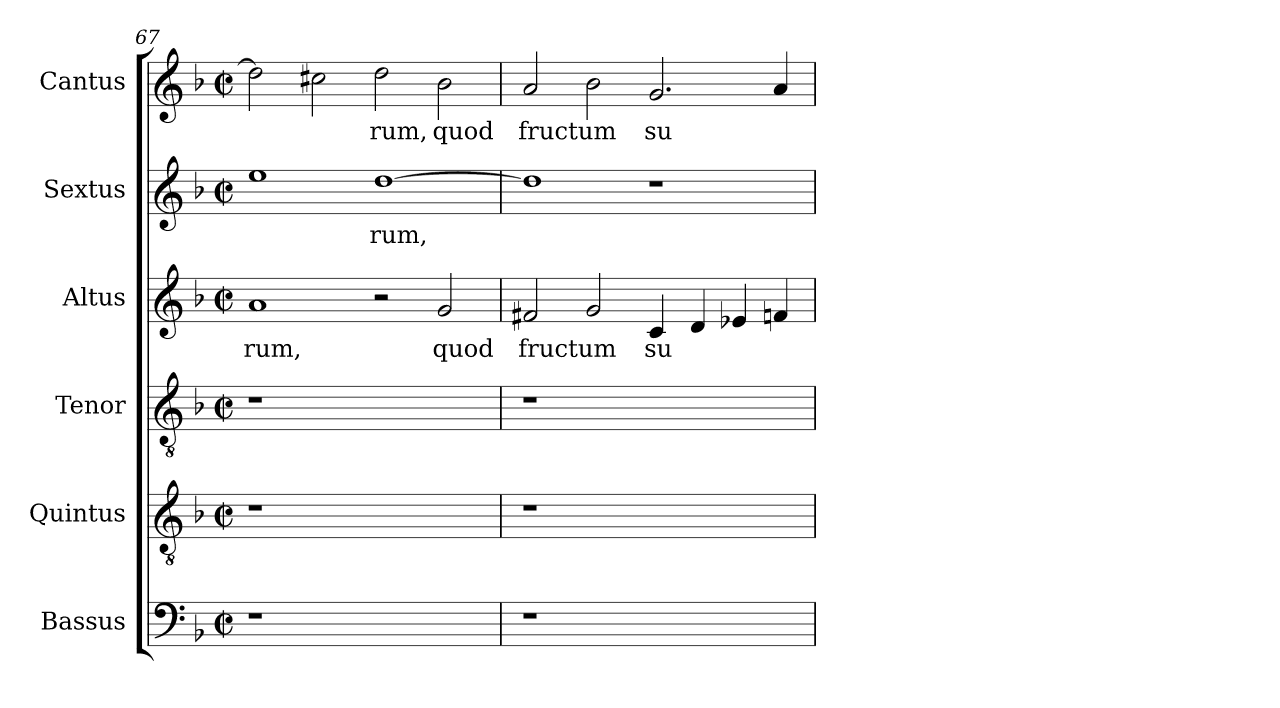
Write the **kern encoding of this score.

**kern	**kern	**kern	**kern	**text	**kern	**text	**kern	**text
*part6	*part5	*part4	*part3	*part3	*part2	*part2	*part1	*part1
*staff6	*staff5	*staff4	*staff3	*staff3	*staff2	*staff2	*staff1	*staff1
*I"Bassus	*I"Quintus	*I"Tenor	*I"Altus	*	*I"Sextus	*	*I"Cantus	*
*I'B	*I'Q	*I'T	*I'A	*	*I'S	*	*I'C	*
*clefF4	*clefGv2	*clefGv2	*clefG2	*	*clefG2	*	*clefG2	*
*k[b-]	*k[b-]	*k[b-]	*k[b-]	*	*k[b-]	*	*k[b-]	*
*F:	*F:	*F:	*F:	*	*F:	*	*F:	*
*M2/2	*M2/2	*M2/2	*M2/2	*	*M2/2	*	*M2/2	*
*met(c|)	*met(c|)	*met(c|)	*met(c|)	*	*met(c|)	*	*met(c|)	*
=67	=67	=67	=67	=67	=67	=67	=67	=67
!	!	!	!	!LO:LY:b:cj	!	!LO:LY:b:cj	!	!LO:LY:b:cj
1r	1r	1r	1a	rum,	1ee	.	2dd\]	.
!	!	!	!	!	!	!	!	!LO:LY:b:cj
.	.	.	.	.	.	.	2cc#\	.
!	!	!	!	!	!	!LO:LY:b:cj	!	!LO:LY:b:cj
1ryy	1ryy	1ryy	2r	.	[>1dd	rum,	2dd\	rum,
!	!	!	!	!LO:LY:b:cj	!	!	!	!LO:LY:b:cj
.	.	.	2g/	quod	.	.	2b-\	quod
=68	=68	=68	=68	=68	=68	=68	=68	=68
!	!	!	!	!LO:LY:b:cj	!	!LO:LY:b:cj	!	!LO:LY:b:cj
1r	1r	1r	2f#X/	fructum	1dd]	.	2a/	fructum
!	!	!	!	!LO:LY:b:cj	!	!	!	!LO:LY:b:cj
.	.	.	2g/	.	.	.	2b-\	.
!	!	!	!	!LO:LY:b:cj	!	!	!	!LO:LY:b:cj
1ryy	1ryy	1ryy	4c/	su	1r	.	2.g/	su
!	!	!	!	!LO:LY:b:cj	!	!	!	!
.	.	.	4d/	.	.	.	.	.
!	!	!	!	!LO:LY:b:cj	!	!	!	!
.	.	.	4e-/	.	.	.	.	.
!	!	!	!	!LO:LY:b:cj	!	!	!	!LO:LY:b:cj
.	.	.	4fn/	.	.	.	4a/	.
=	=	=	=	=	=	=	=	=
*-	*-	*-	*-	*-	*-	*-	*-	*-
